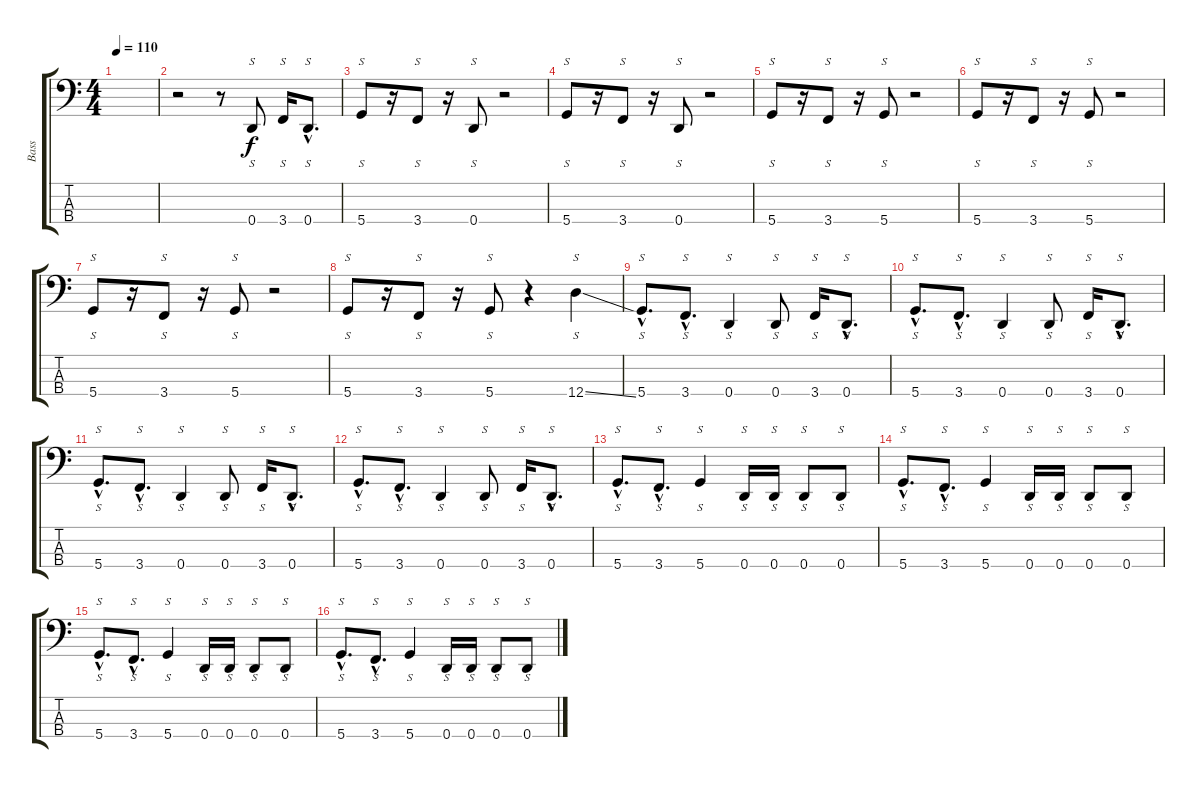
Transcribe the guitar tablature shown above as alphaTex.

\track ("Bass" "Bass") {instrument electricbassfinger}
\staff {score tabs}
\tuning (G2 D2 A1 D1) {hide}
\ts (4 4)
\tempo 110
\clef f4
\ks c
|
r.2 r.8 0.4.8{s instrument slapbass1} 3.4.16{s} 0.4{hac}.8{s d} |
5.4.8{s} r.16 3.4.8{s} r.16 0.4.8{s} r.2 |
5.4.8{s} r.16 3.4.8{s} r.16 0.4.8{s} r.2 |
5.4.8{s} r.16 3.4.8{s} r.16 5.4.8{s} r.2 |
5.4.8{s} r.16 3.4.8{s} r.16 5.4.8{s} r.2 |
5.4.8{s} r.16 3.4.8{s} r.16 5.4.8{s} r.2 |
5.4.8{s} r.16 3.4.8{s} r.16 5.4.8{s} r.4 12.4{ss}.4{s} |
5.4{hac}.8{s d} 3.4{hac}.8{s d} 0.4.4{s} 0.4.8{s} 3.4.16{s} 0.4{hac}.8{s d} |
5.4{hac}.8{s d} 3.4{hac}.8{s d} 0.4.4{s} 0.4.8{s} 3.4.16{s} 0.4{hac}.8{s d} |
5.4{hac}.8{s d} 3.4{hac}.8{s d} 0.4.4{s} 0.4.8{s} 3.4.16{s} 0.4{hac}.8{s d} |
5.4{hac}.8{s d} 3.4{hac}.8{s d} 0.4.4{s} 0.4.8{s} 3.4.16{s} 0.4{hac}.8{s d} |
5.4{hac}.8{s d} 3.4{hac}.8{s d} 5.4.4{s} 0.4.16{s} 0.4.16{s} 0.4.8{s} 0.4.8{s} |
5.4{hac}.8{s d} 3.4{hac}.8{s d} 5.4.4{s} 0.4.16{s} 0.4.16{s} 0.4.8{s} 0.4.8{s} |
5.4{hac}.8{s d} 3.4{hac}.8{s d} 5.4.4{s} 0.4.16{s} 0.4.16{s} 0.4.8{s} 0.4.8{s} |
5.4{hac}.8{s d} 3.4{hac}.8{s d} 5.4.4{s} 0.4.16{s} 0.4.16{s} 0.4.8{s} 0.4.8{s}
